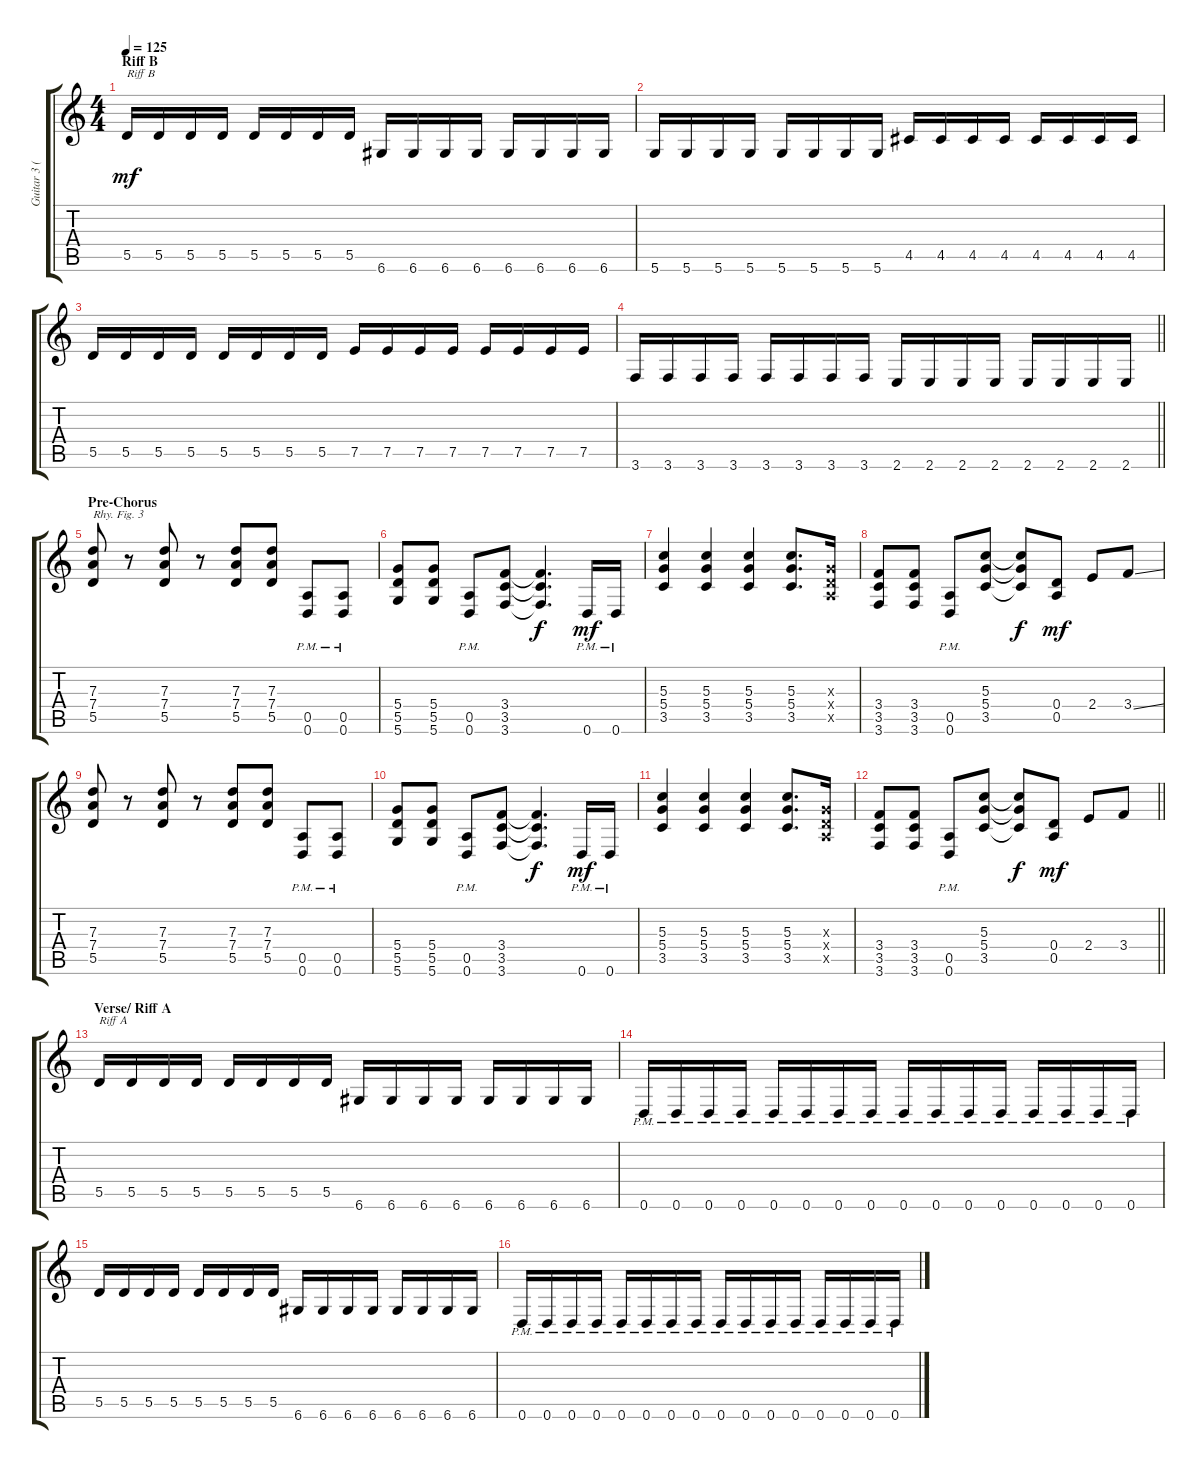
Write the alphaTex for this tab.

\track ("Guitar 3 (elec.)" "Guitar 3 (") {solo instrument distortionguitar}
\staff {score tabs}
\tuning (E4 B3 G3 D3 A2 D2) {hide}
\ts (4 4)
\section ("" "Riff B")
\tempo 125
\clef g2
\ks c
5.5.16{txt "Riff B" dy mf} 5.5.16 5.5.16 5.5.16 5.5.16 5.5.16 5.5.16 5.5.16 6.6.16 6.6.16 6.6.16 6.6.16 6.6.16 6.6.16 6.6.16 6.6.16 |
5.6.16 5.6.16 5.6.16 5.6.16 5.6.16 5.6.16 5.6.16 5.6.16 4.5.16 4.5.16 4.5.16 4.5.16 4.5.16 4.5.16 4.5.16 4.5.16 |
5.5.16 5.5.16 5.5.16 5.5.16 5.5.16 5.5.16 5.5.16 5.5.16 7.5.16 7.5.16 7.5.16 7.5.16 7.5.16 7.5.16 7.5.16 7.5.16 |
\barLineRight lightlight
3.6.16 3.6.16 3.6.16 3.6.16 3.6.16 3.6.16 3.6.16 3.6.16 2.6.16 2.6.16 2.6.16 2.6.16 2.6.16 2.6.16 2.6.16 2.6.16 |
\section ("" "Pre-Chorus")
(7.3 7.4 5.5).8{txt "Rhy. Fig. 3"} r.8 (7.3 7.4 5.5).8 r.8 (7.3 7.4 5.5).8 (7.3 7.4 5.5).8 (0.5{pm} 0.6{pm}).8 (0.5{pm} 0.6{pm}).8 |
(5.4 5.5 5.6).8 (5.4 5.5 5.6).8 (0.5{pm} 0.6{pm}).8 (3.4 3.5 3.6).8 (3.4{t} 3.5{t} 3.6{t}).4{d dy f} 0.6{pm}.16{dy mf} 0.6{pm}.16 |
(5.3 5.4 3.5).4 (5.3 5.4 3.5).4 (5.3 5.4 3.5).4 (5.3 5.4 3.5).8{d} (0.3{x} 0.4{x} 0.5{x}).16 |
(3.4 3.5 3.6).8 (3.4 3.5 3.6).8 (0.5{pm} 0.6{pm}).8 (5.3 5.4 3.5).8 (5.3{t} 5.4{t} 3.5{t}).8{dy f} (0.4 0.5).8{dy mf} 2.4.8 3.4{ss}.8 |
(7.3 7.4 5.5).8 r.8 (7.3 7.4 5.5).8 r.8 (7.3 7.4 5.5).8 (7.3 7.4 5.5).8 (0.5{pm} 0.6{pm}).8 (0.5{pm} 0.6{pm}).8 |
(5.4 5.5 5.6).8 (5.4 5.5 5.6).8 (0.5{pm} 0.6{pm}).8 (3.4 3.5 3.6).8 (3.4{t} 3.5{t} 3.6{t}).4{d dy f} 0.6{pm}.16{dy mf} 0.6{pm}.16 |
(5.3 5.4 3.5).4 (5.3 5.4 3.5).4 (5.3 5.4 3.5).4 (5.3 5.4 3.5).8{d} (0.3{x} 0.4{x} 0.5{x}).16 |
\barLineRight lightlight
(3.4 3.5 3.6).8 (3.4 3.5 3.6).8 (0.5{pm} 0.6{pm}).8 (5.3 5.4 3.5).8 (5.3{t} 5.4{t} 3.5{t}).8{dy f} (0.4 0.5).8{dy mf} 2.4.8 3.4.8 |
\section ("" "Verse/ Riff A")
5.5.16{txt "Riff A"} 5.5.16 5.5.16 5.5.16 5.5.16 5.5.16 5.5.16 5.5.16 6.6.16 6.6.16 6.6.16 6.6.16 6.6.16 6.6.16 6.6.16 6.6.16 |
0.6{pm}.16 0.6{pm}.16 0.6{pm}.16 0.6{pm}.16 0.6{pm}.16 0.6{pm}.16 0.6{pm}.16 0.6{pm}.16 0.6{pm}.16 0.6{pm}.16 0.6{pm}.16 0.6{pm}.16 0.6{pm}.16 0.6{pm}.16 0.6{pm}.16 0.6{pm}.16 |
5.5.16 5.5.16 5.5.16 5.5.16 5.5.16 5.5.16 5.5.16 5.5.16 6.6.16 6.6.16 6.6.16 6.6.16 6.6.16 6.6.16 6.6.16 6.6.16 |
0.6{pm}.16 0.6{pm}.16 0.6{pm}.16 0.6{pm}.16 0.6{pm}.16 0.6{pm}.16 0.6{pm}.16 0.6{pm}.16 0.6{pm}.16 0.6{pm}.16 0.6{pm}.16 0.6{pm}.16 0.6{pm}.16 0.6{pm}.16 0.6{pm}.16 0.6{pm}.16
